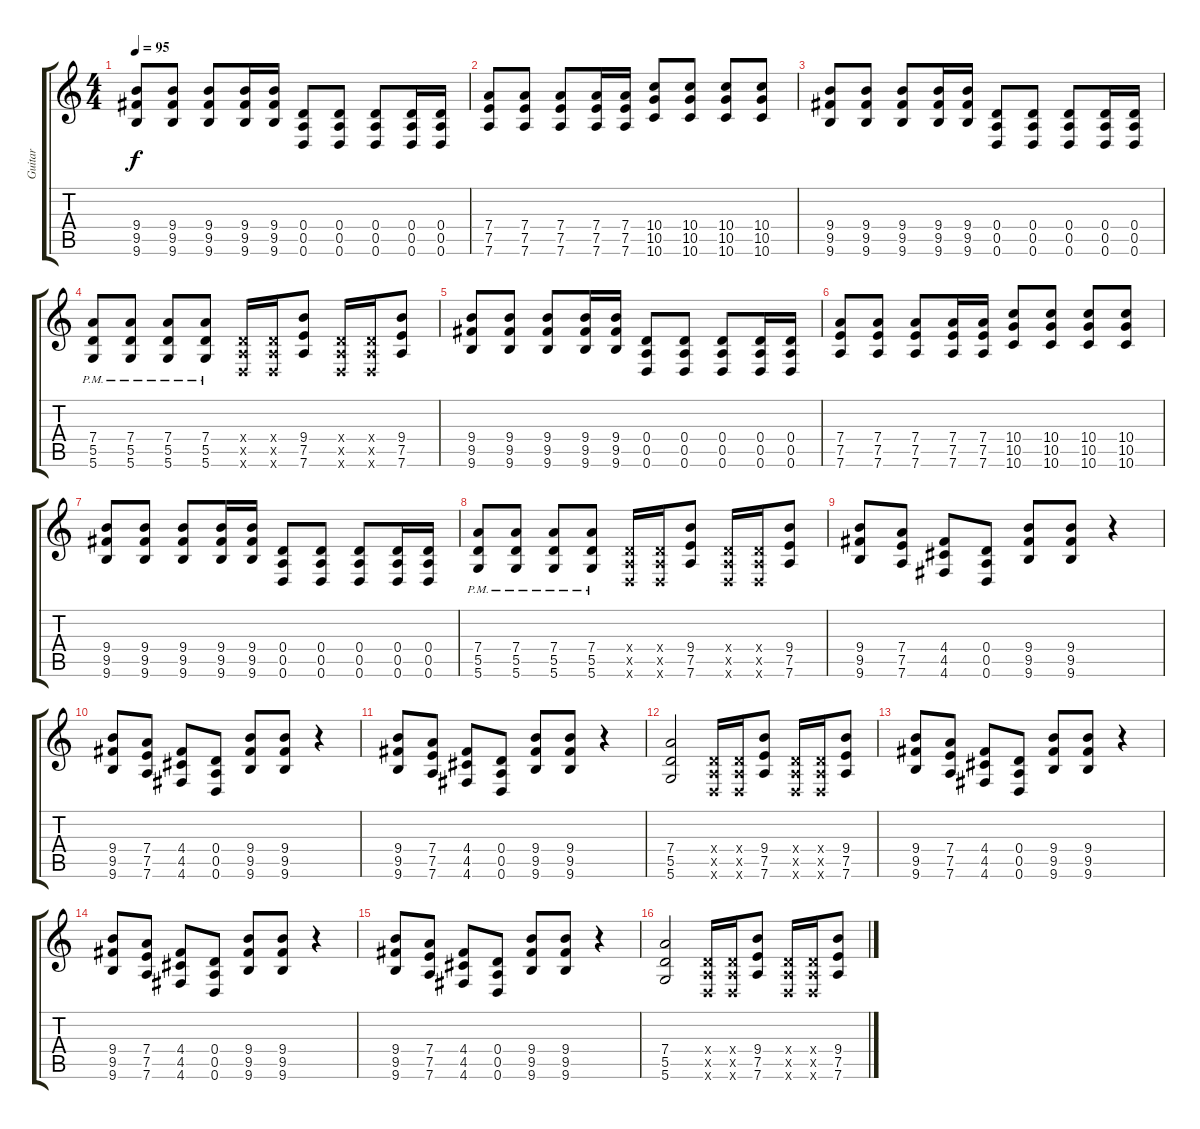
\track ("Guitar" "Guitar") {instrument distortionguitar}
\staff {score tabs}
\tuning (E4 B3 G3 D3 A2 D2) {hide}
\ts (4 4)
\tempo 95
\clef g2
\ks c
(9.4 9.5 9.6).8{dy f} (9.4 9.5 9.6).8 (9.4 9.5 9.6).8 (9.4 9.5 9.6).16 (9.4 9.5 9.6).16 (0.4 0.5 0.6).8 (0.4 0.5 0.6).8 (0.4 0.5 0.6).8 (0.4 0.5 0.6).16 (0.4 0.5 0.6).16 |
(7.4 7.5 7.6).8 (7.4 7.5 7.6).8 (7.4 7.5 7.6).8 (7.4 7.5 7.6).16 (7.4 7.5 7.6).16 (10.4 10.5 10.6).8 (10.4 10.5 10.6).8 (10.4 10.5 10.6).8 (10.4 10.5 10.6).8 |
(9.4 9.5 9.6).8 (9.4 9.5 9.6).8 (9.4 9.5 9.6).8 (9.4 9.5 9.6).16 (9.4 9.5 9.6).16 (0.4 0.5 0.6).8 (0.4 0.5 0.6).8 (0.4 0.5 0.6).8 (0.4 0.5 0.6).16 (0.4 0.5 0.6).16 |
(7.4{pm} 5.5{pm} 5.6{pm}).8 (7.4{pm} 5.5{pm} 5.6{pm}).8 (7.4{pm} 5.5{pm} 5.6{pm}).8 (7.4{pm} 5.5{pm} 5.6{pm}).8 (0.4{x} 0.5{x} 0.6{x}).16 (0.4{x} 0.5{x} 0.6{x}).16 (9.4 7.5 7.6).8 (0.4{x} 0.5{x} 0.6{x}).16 (0.4{x} 0.5{x} 0.6{x}).16 (9.4 7.5 7.6).8 |
(9.4 9.5 9.6).8 (9.4 9.5 9.6).8 (9.4 9.5 9.6).8 (9.4 9.5 9.6).16 (9.4 9.5 9.6).16 (0.4 0.5 0.6).8 (0.4 0.5 0.6).8 (0.4 0.5 0.6).8 (0.4 0.5 0.6).16 (0.4 0.5 0.6).16 |
(7.4 7.5 7.6).8 (7.4 7.5 7.6).8 (7.4 7.5 7.6).8 (7.4 7.5 7.6).16 (7.4 7.5 7.6).16 (10.4 10.5 10.6).8 (10.4 10.5 10.6).8 (10.4 10.5 10.6).8 (10.4 10.5 10.6).8 |
(9.4 9.5 9.6).8 (9.4 9.5 9.6).8 (9.4 9.5 9.6).8 (9.4 9.5 9.6).16 (9.4 9.5 9.6).16 (0.4 0.5 0.6).8 (0.4 0.5 0.6).8 (0.4 0.5 0.6).8 (0.4 0.5 0.6).16 (0.4 0.5 0.6).16 |
(7.4{pm} 5.5{pm} 5.6{pm}).8 (7.4{pm} 5.5{pm} 5.6{pm}).8 (7.4{pm} 5.5{pm} 5.6{pm}).8 (7.4{pm} 5.5{pm} 5.6{pm}).8 (0.4{x} 0.5{x} 0.6{x}).16 (0.4{x} 0.5{x} 0.6{x}).16 (9.4 7.5 7.6).8 (0.4{x} 0.5{x} 0.6{x}).16 (0.4{x} 0.5{x} 0.6{x}).16 (9.4 7.5 7.6).8 |
(9.4 9.5 9.6).8 (7.4 7.5 7.6).8 (4.4 4.5 4.6).8 (0.4 0.5 0.6).8 (9.4 9.5 9.6).8 (9.4 9.5 9.6).8 r.4 |
(9.4 9.5 9.6).8 (7.4 7.5 7.6).8 (4.4 4.5 4.6).8 (0.4 0.5 0.6).8 (9.4 9.5 9.6).8 (9.4 9.5 9.6).8 r.4 |
(9.4 9.5 9.6).8 (7.4 7.5 7.6).8 (4.4 4.5 4.6).8 (0.4 0.5 0.6).8 (9.4 9.5 9.6).8 (9.4 9.5 9.6).8 r.4 |
(7.4 5.5 5.6).2 (0.4{x} 0.5{x} 0.6{x}).16 (0.4{x} 0.5{x} 0.6{x}).16 (9.4 7.5 7.6).8 (0.4{x} 0.5{x} 0.6{x}).16 (0.4{x} 0.5{x} 0.6{x}).16 (9.4 7.5 7.6).8 |
(9.4 9.5 9.6).8 (7.4 7.5 7.6).8 (4.4 4.5 4.6).8 (0.4 0.5 0.6).8 (9.4 9.5 9.6).8 (9.4 9.5 9.6).8 r.4 |
(9.4 9.5 9.6).8 (7.4 7.5 7.6).8 (4.4 4.5 4.6).8 (0.4 0.5 0.6).8 (9.4 9.5 9.6).8 (9.4 9.5 9.6).8 r.4 |
(9.4 9.5 9.6).8 (7.4 7.5 7.6).8 (4.4 4.5 4.6).8 (0.4 0.5 0.6).8 (9.4 9.5 9.6).8 (9.4 9.5 9.6).8 r.4 |
(7.4 5.5 5.6).2 (0.4{x} 0.5{x} 0.6{x}).16 (0.4{x} 0.5{x} 0.6{x}).16 (9.4 7.5 7.6).8 (0.4{x} 0.5{x} 0.6{x}).16 (0.4{x} 0.5{x} 0.6{x}).16 (9.4 7.5 7.6).8
